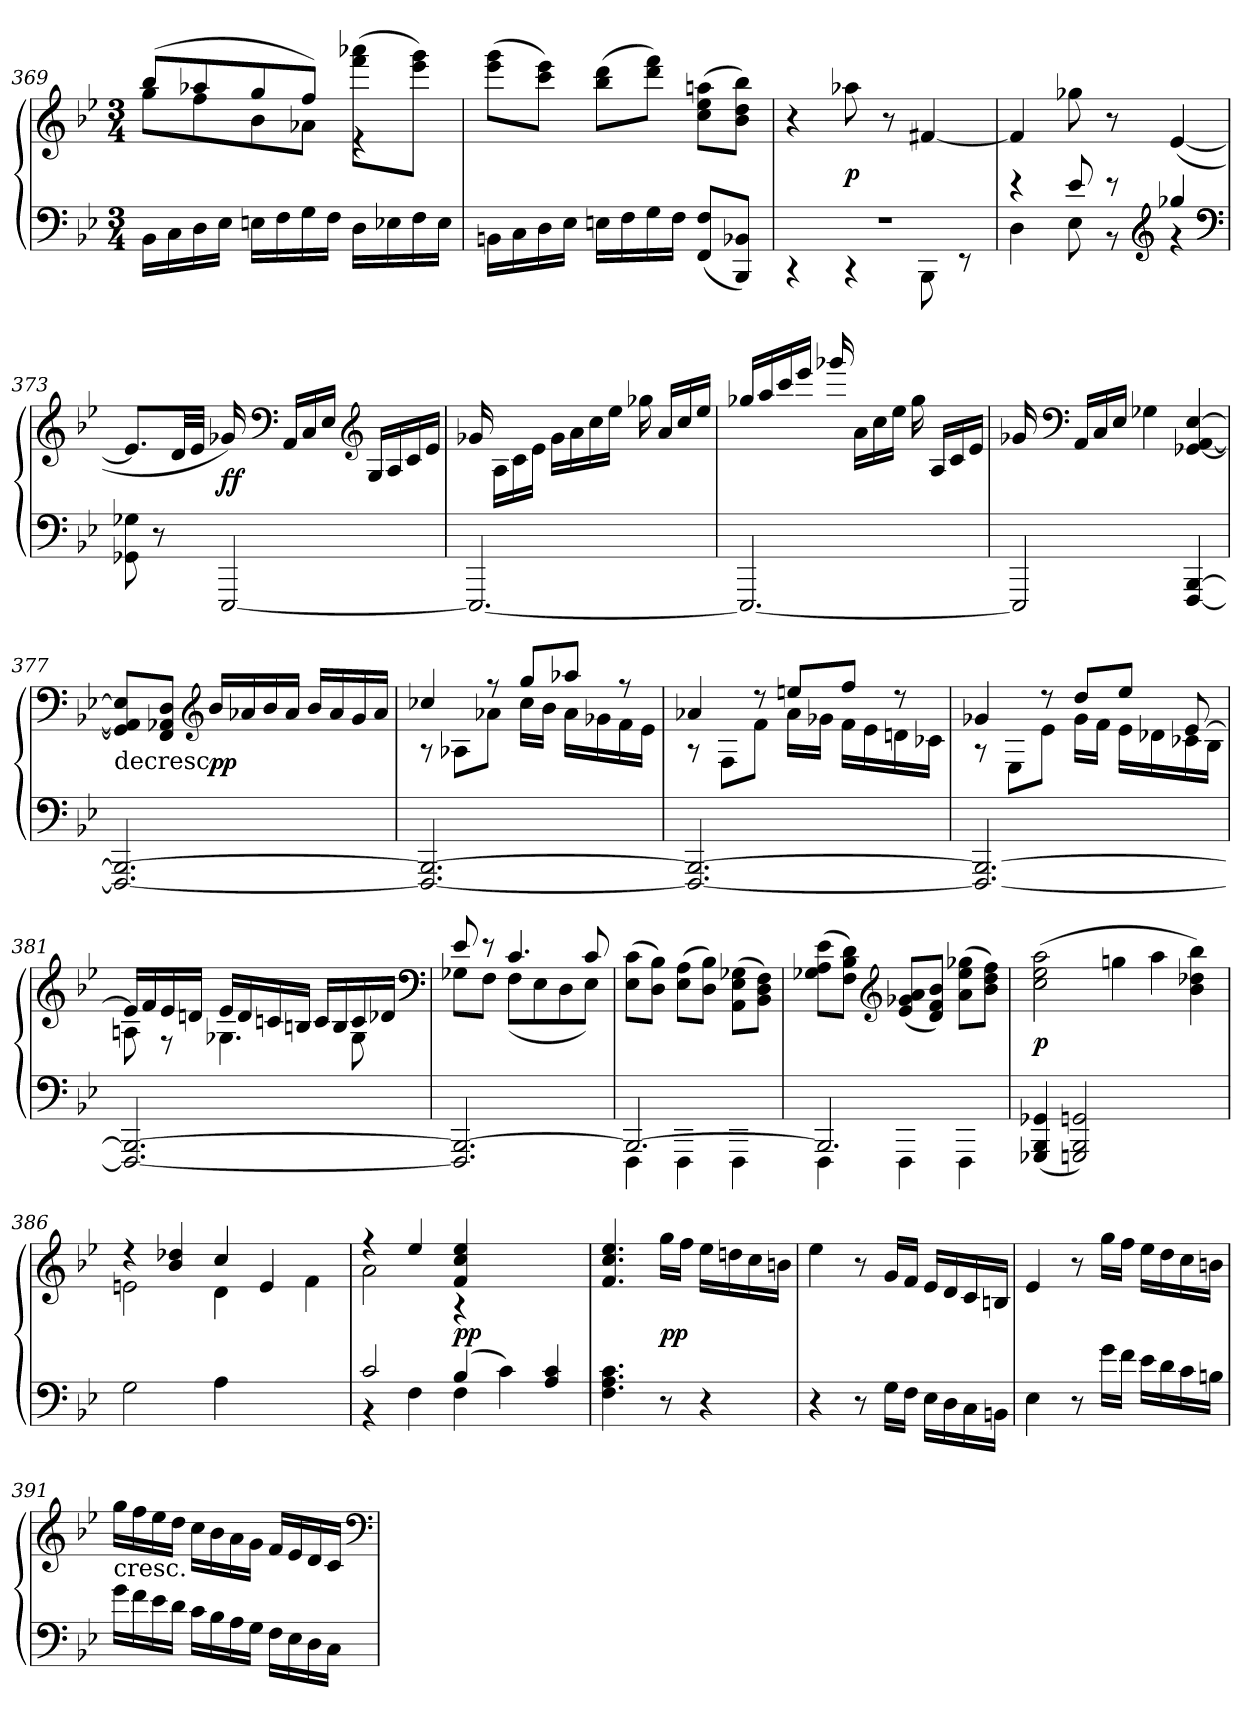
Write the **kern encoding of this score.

**kern	**kern	**dynam
*part1	*part1	*part1
*staff2	*staff1	*staff1/2
*clefF4	*clefG2	*
*k[b-e-]	*k[b-e-]	*
*M3/4	*M3/4	*
=369	=369	=369
*	*^	*
16BB-\LL	(8bb-/L	8gg\L	.
16C\	.	.	.
16D\	8aa-X/	8ff\	.
16E-\JJ	.	.	.
16En\LL	8gg/	8b-\	.
16F\	.	.	.
16G\	8ff/J)	8a-X\J	.
16F\JJ	.	.	.
16D\LL	(8fff\ 8aaa-X\L	4r	.
16E-X\	.	.	.
16F\	8eee-\ 8ggg\J)	.	.
16E-\JJ	.	.	.
*	*v	*v	*
=370	=370	=370
16BBn\LL	(8eee-\ 8ggg\L	.
16C\	.	.
16D\	8ccc\ 8eee-\J)	.
16E-\JJ	.	.
16En\LL	(8bb-\ 8ddd\L	.
16F\	.	.
16G\	8ddd\ 8fff\J)	.
16F\JJ	.	.
(8FF/ 8F/L	(8cc\ 8ee-\ 8aan\L	.
8BBB-/ 8BB-X/J)	8b-\ 8dd\ 8bb-\J)	.
=371	=371	=371
*^	*	*
2.r	4r	4r	.
.	4r	8aa-X\	p
.	.	8r	.
.	8BBB-\	[4f#X/	.
.	8r	.	.
=372	=372	=372	=372
4r	4D\	4f#/]	.
8e-/	8E-\	8gg-X\	.
8r	8r	8r	.
*clefG2	*	*	*
4gg-X/	4r	([4e-/	.
*v	*v	*	*
*clefF4	*	*
=373	=373	=373
8GG-X\ 8G-X\	8.e-/L]	.
8r	.	.
.	32d/LL	.
.	32e-/JJJ	.
[2EEE-/	16g-X/)	ff
*	*clefF4	*
.	16AA/LL	.
.	16C/	.
.	16E-/JJ	.
*	*clefG2	*
.	16G/LL	.
.	16A/	.
.	16c/	.
.	16e-/JJ	.
=374	=374	=374
2.EEE-/_	16g-X/	.
.	16A\LL	.
.	16c\	.
.	16e-\JJ	.
.	16g-\LL	.
.	16a\	.
.	16cc\	.
.	16ee-\JJ	.
.	16gg-X\	.
.	16a/LL	.
.	16cc/	.
.	16ee-/JJ	.
=375	=375	=375
2.EEE-/_	16gg-X/LL	.
.	16aa/	.
.	16ccc/	.
.	16eee-/JJ	.
.	16ggg-X/	.
.	16a\LL	.
.	16cc\	.
.	16ee-\JJ	.
.	16gg-\	.
.	16A/LL	.
.	16c/	.
.	16e-/JJ	.
=376	=376	=376
2EEE-/]	16g-X/	.
*	*clefF4	*
.	16AA/LL	.
.	16C/	.
.	16E-/JJ	.
.	4G-X\	.
[4FFF/ [4BBB-/	[4GG-X/ [4AA/ [4E-/	.
=377	=377	=377
!	!LO:TX:c:t=decresc.	!
2.FFF_/ 2.BBB-_/	8GG-]/ 8AA]/ 8E-]/L	.
.	8FF/ 8AA-X/ 8D/J	.
*	*clefG2	*
.	16b-/LL	pp
.	16a-X/	.
.	16b-/	.
.	16a-/JJ	.
.	16b-/LL	.
.	16a-/	.
.	16g/	.
.	16a-/JJ	.
=378	=378	=378
*	*^	*
2.FFF_/ 2.BBB-_/	4cc-X/	8r	.
.	.	8A-X\L	.
.	8r	8a-X\J	.
.	8gg/L	16cc-\LL	.
.	.	16b-\JJ	.
.	8aa-X/J	16a-\LL	.
.	.	16g-X\	.
.	8r	16f\	.
.	.	16e-\JJ	.
=379	=379	=379	=379
2.FFF_/ 2.BBB-_/	4a-X/	8r	.
.	.	8F\L	.
.	8r	8f\J	.
.	8een/L	16a-\LL	.
.	.	16g-X\JJ	.
.	8ff/J	16f\LL	.
.	.	16e-\	.
.	8r	16dn\	.
.	.	16c-X\JJ	.
=380	=380	=380	=380
2.FFF_/ 2.BBB-_/	4g-X/	8r	.
.	.	8E-\L	.
.	8r	8e-\J	.
.	8dd/L	16g-\LL	.
.	.	16f\JJ	.
.	8ee-/J	16e-\LL	.
.	.	16d-X\	.
.	[8e-/	16c-X\	.
.	.	16B-\JJ	.
=381	=381	=381	=381
2.FFF_/ 2.BBB-_/	16e-/LL]	8An\	.
.	16f/	.	.
.	16e-/	8r	.
.	16dn/JJ	.	.
.	16e-/LL	4.G-X\	.
.	16d/	.	.
.	16cn/	.	.
.	16Bn/JJ	.	.
.	16c/LL	.	.
.	16B/	.	.
.	16c/	8G-\	.
.	16d-X/JJ	.	.
*	*clefF4	*	*
=382	=382	=382	=382
2.FFF]/ 2.BBB-_/	8e-/	8G-X\L	.
.	8r	8F\J	.
.	4.c/	(8F\L	.
.	.	8E-\	.
.	.	8D\	.
.	8c/	8E-\J)	.
*	*v	*v	*
=383	=383	=383
*^	*	*
2.BBB-/_	4FFF\	(8E-\ 8c\L	.
.	.	8D\ 8B-\J)	.
.	4FFF\	(8E-\ 8A\L	.
.	.	8D\ 8B-\J)	.
.	4FFF\	(8AA\ 8E-\ 8G-X\L	.
.	.	8BB-\ 8D\ 8F\J)	.
=384	=384	=384	=384
2.BBB-/]	4FFF\	(8G-X\ 8A\ 8e-\L	.
.	.	8F\ 8B-\ 8d\J)	.
*	*	*clefG2	*
.	4FFF\	(8e-/ 8g-X/ 8a/L	.
.	.	8d/ 8f/ 8b-/J)	.
.	4FFF\	(8a\ 8ee-\ 8gg-X\L	.
.	.	8b-\ 8dd\ 8ff\J)	.
*v	*v	*	*
=385	=385	=385
(4GGG-X/ 4BBB-/ 4GG-X/	(2cc\ 2ee-\ 2aa\	p
2GGGn/ 2BBB-/ 2GGn/)	.	.
.	4ggn	.
2ryy	4aa	.
.	4b-\ 4dd-X\ 4bb-\)	.
=386	=386	=386
*	*^	*
2G\	4r	2en\	.
.	4b-/ 4dd-X/	.	.
4A\	4cc/	4d	.
2ryy	2ryy	4e	.
.	.	4f\	.
=387	=387	=387	=387
*^	*	*	*
2c/	4r	4r	2a\	.
.	4F\	4ee-/	.	.
(4B-	4F\	4f/ 4cc/ 4ee-/	4r	pp
4c)	2ryy	2ryy	2ryy	.
4A/ 4c/	.	.	.	.
*v	*v	*	*	*
*	*v	*v	*
=388	=388	=388
4.F\ 4.A\ 4.c\	4.f/ 4.cc/ 4.ee-/	.
8r	16gg\LL	pp
.	16ff\JJ	.
4r	16ee-\LL	.
.	16ddn\	.
.	16cc\	.
.	16bn\JJ	.
=389	=389	=389
4r	4ee-\	.
8r	8r	.
16G\LL	16g/LL	.
16F\JJ	16f/JJ	.
16E-\LL	16e-/LL	.
16D\	16d/	.
16C\	16c/	.
16BBn\JJ	16Bn/JJ	.
=390	=390	=390
4E-\	4e-/	.
8r	8r	.
16g\LL	16gg\LL	.
16f\JJ	16ff\JJ	.
16e-\LL	16ee-\LL	.
16d\	16dd\	.
16c\	16cc\	.
16Bn\JJ	16bn\JJ	.
=391	=391	=391
!	!LO:TX:c:t=cresc.	!
16g\LL	16gg\LL	.
16f\	16ff\	.
16e-\	16ee-\	.
16d\JJ	16dd\JJ	.
16c\LL	16cc\LL	.
16B-\	16b-\	.
16A\	16a\	.
16G\JJ	16g\JJ	.
16F\LL	16f/LL	.
16E-\	16e-/	.
16D\	16d/	.
16C\JJ	16c/JJ	.
*	*clefF4	*
=	=	=
*-	*-	*-
